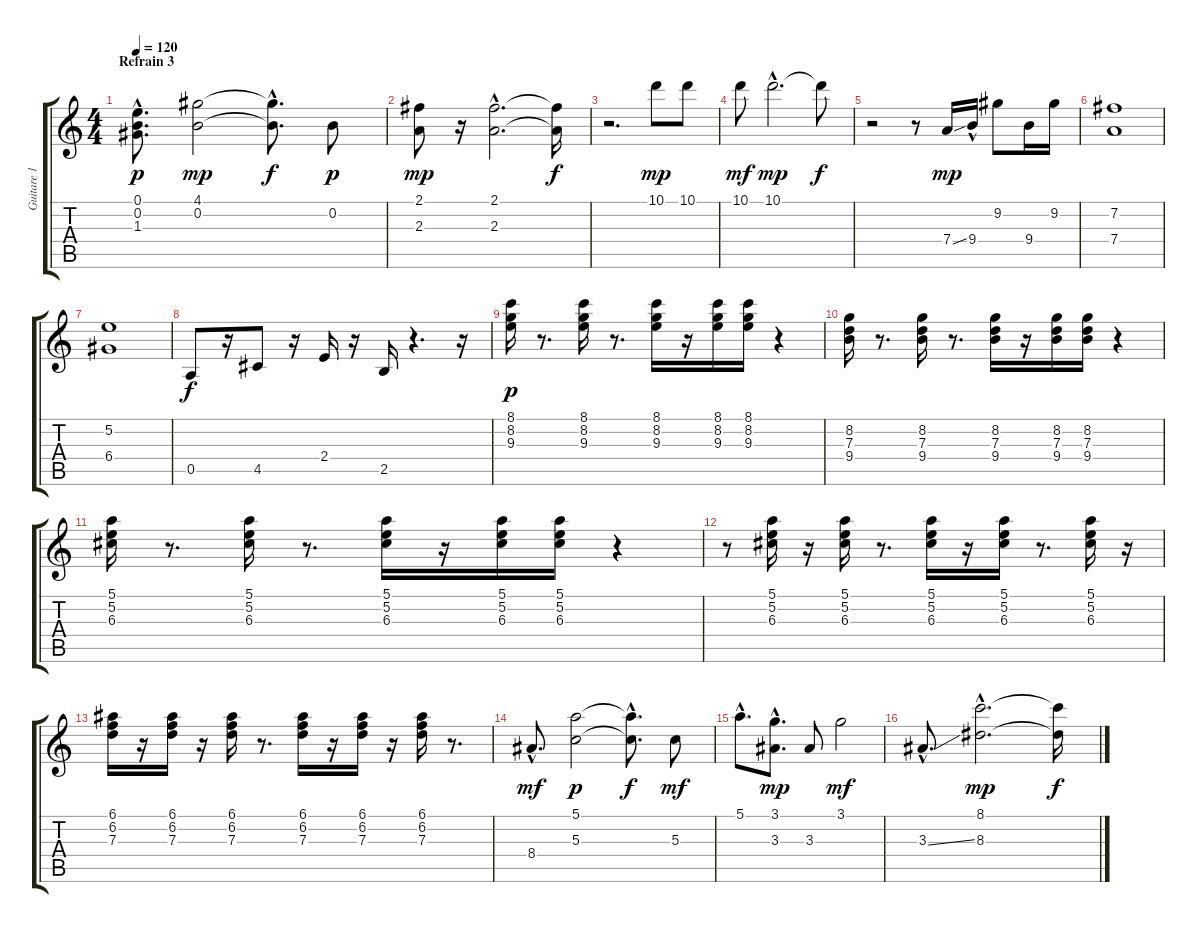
\track ("Guitare 1" "Guitare 1") {instrument overdrivenguitar}
\staff {score tabs}
\tuning (E4 B3 G3 D3 A2 E2) {hide}
\ts (4 4)
\section ("" "Refrain 3")
\tempo 120
\clef g2
\ks c
(0.1{hac} 0.2{hac} 1.3{hac}).8{d dy p} (4.1 0.2).2{dy mp} (4.1{hac t} 0.2{hac t}).8{d dy f} 0.2.8{dy p} |
(2.1 2.3).8{dy mp} r.16 (2.1{hac} 2.3{hac}).2{d} (2.1{t} 2.3{t}).16{dy f} |
r.2{d} 10.1.8{dy mp} 10.1.8 |
10.1.8{dy mf} 10.1{hac}.2{d dy mp} 10.1{t}.8{dy f} |
r.2 r.8 7.4{ss}.16{dy mp} 9.4{hac}.16 9.2.8 9.4.16 9.2.16 |
(7.2 7.4).1 |
(5.2 6.4).1 |
0.5.8{dy f} r.16 4.5.8 r.16 2.4.16 r.16 2.5.16 r.4{d} r.16 |
(8.1 8.2 9.3).16{dy p} r.8{d} (8.1 8.2 9.3).16 r.8{d} (8.1 8.2 9.3).16 r.16 (8.1 8.2 9.3).16 (8.1 8.2 9.3).16 r.4 |
(8.2 7.3 9.4).16 r.8{d} (8.2 7.3 9.4).16 r.8{d} (8.2 7.3 9.4).16 r.16 (8.2 7.3 9.4).16 (8.2 7.3 9.4).16 r.4 |
(5.1 5.2 6.3).16 r.8{d} (5.1 5.2 6.3).16 r.8{d} (5.1 5.2 6.3).16 r.16 (5.1 5.2 6.3).16 (5.1 5.2 6.3).16 r.4 |
r.8 (5.1 5.2 6.3).16 r.16 (5.1 5.2 6.3).16 r.8{d} (5.1 5.2 6.3).16 r.16 (5.1 5.2 6.3).16 r.8{d} (5.1 5.2 6.3).16 r.16 |
(6.1 6.2 7.3).16 r.16 (6.1 6.2 7.3).16 r.16 (6.1 6.2 7.3).16 r.8{d} (6.1 6.2 7.3).16 r.16 (6.1 6.2 7.3).16 r.16 (6.1 6.2 7.3).16 r.8{d} |
8.4{hac}.8{d dy mf} (5.1 5.3).2{dy p} (5.1{t} 5.3{hac t}).8{d dy f} 5.3.8{dy mf} |
5.1{hac}.8{d} (3.1{hac} 3.3{hac}).8{d dy mp} 3.3.8 3.1.2{dy mf} |
3.3{ss hac}.8{d} (8.1{hac} 8.3{hac}).2{d dy mp} (8.1{t} 8.3{t}).16{dy f}
